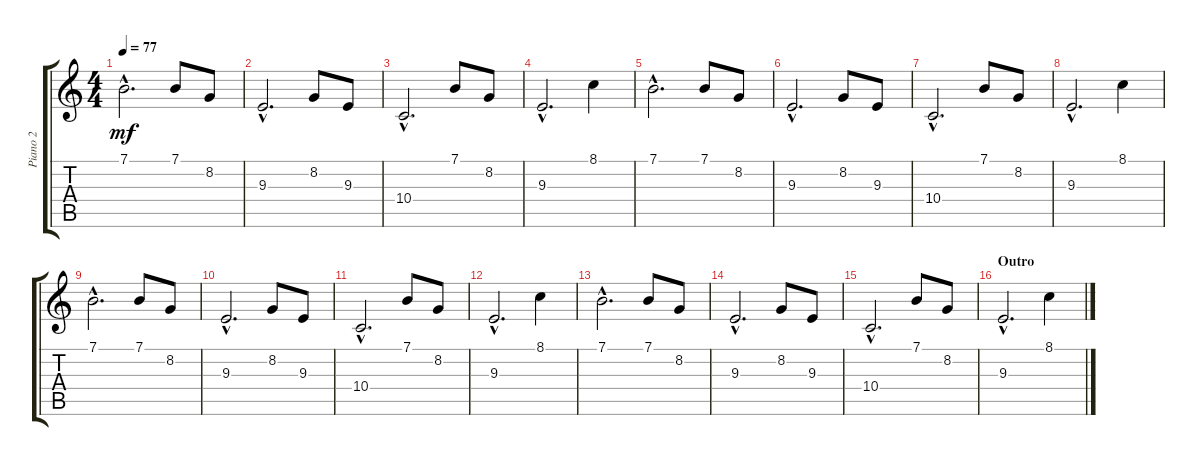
\track ("Piano 2" "Piano 2") {instrument electricpiano2}
\staff {score tabs}
\tuning (E4 B3 G3 D3 A2 E2) {hide}
\ts (4 4)
\tempo 77
\clef g2
\ks c
7.1{hac}.2{d dy mf} 7.1.8 8.2.8 |
9.3{hac}.2{d} 8.2.8 9.3.8 |
10.4{hac}.2{d} 7.1.8 8.2.8 |
9.3{hac}.2{d} 8.1.4 |
7.1{hac}.2{d} 7.1.8 8.2.8 |
9.3{hac}.2{d} 8.2.8 9.3.8 |
10.4{hac}.2{d} 7.1.8 8.2.8 |
9.3{hac}.2{d} 8.1.4 |
7.1{hac}.2{d} 7.1.8 8.2.8 |
9.3{hac}.2{d} 8.2.8 9.3.8 |
10.4{hac}.2{d} 7.1.8 8.2.8 |
9.3{hac}.2{d} 8.1.4 |
7.1{hac}.2{d} 7.1.8 8.2.8 |
9.3{hac}.2{d} 8.2.8 9.3.8 |
10.4{hac}.2{d} 7.1.8 8.2.8 |
\section ("" "Outro")
9.3{hac}.2{d} 8.1.4
